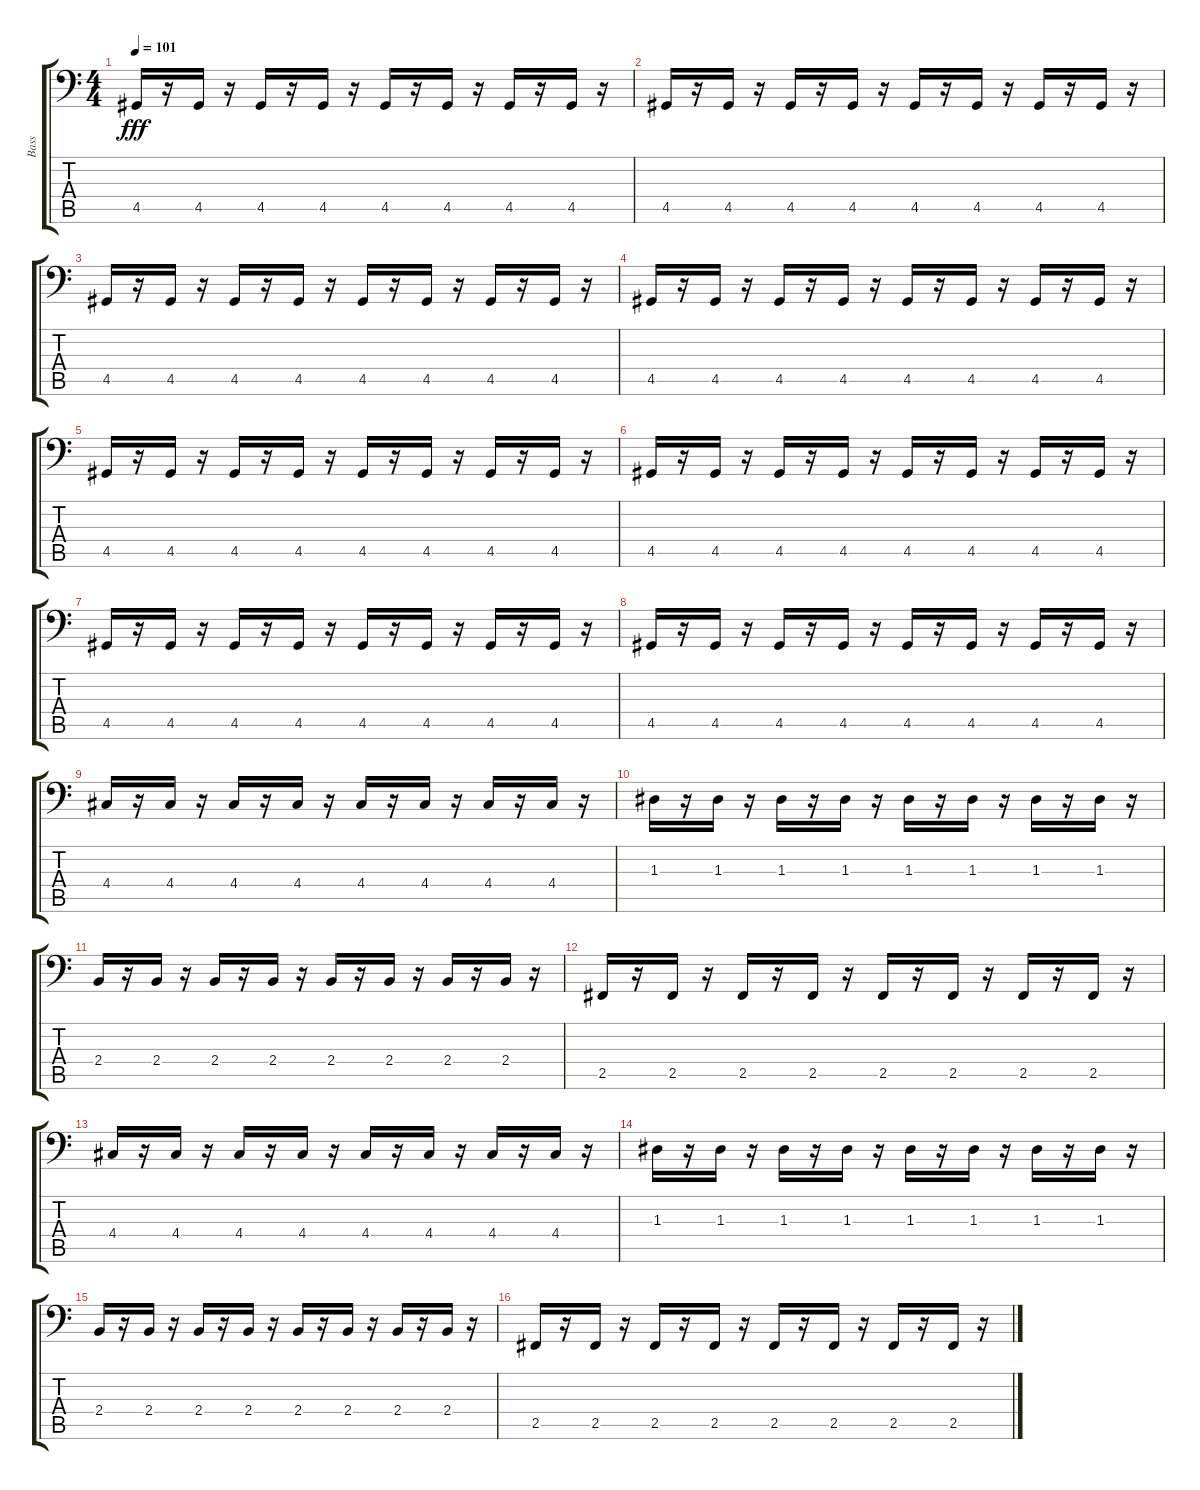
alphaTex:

\track ("Bass" "Bass") {instrument electricbassfinger}
\staff {score tabs}
\tuning (C3 G2 D2 A1 E1 B0) {hide}
\ts (4 4)
\tempo 101
\clef f4
\ks c
4.5.16{dy fff} r.16 4.5.16 r.16 4.5.16 r.16 4.5.16 r.16 4.5.16 r.16 4.5.16 r.16 4.5.16 r.16 4.5.16 r.16 |
4.5.16 r.16 4.5.16 r.16 4.5.16 r.16 4.5.16 r.16 4.5.16 r.16 4.5.16 r.16 4.5.16 r.16 4.5.16 r.16 |
4.5.16 r.16 4.5.16 r.16 4.5.16 r.16 4.5.16 r.16 4.5.16 r.16 4.5.16 r.16 4.5.16 r.16 4.5.16 r.16 |
4.5.16 r.16 4.5.16 r.16 4.5.16 r.16 4.5.16 r.16 4.5.16 r.16 4.5.16 r.16 4.5.16 r.16 4.5.16 r.16 |
4.5.16 r.16 4.5.16 r.16 4.5.16 r.16 4.5.16 r.16 4.5.16 r.16 4.5.16 r.16 4.5.16 r.16 4.5.16 r.16 |
4.5.16 r.16 4.5.16 r.16 4.5.16 r.16 4.5.16 r.16 4.5.16 r.16 4.5.16 r.16 4.5.16 r.16 4.5.16 r.16 |
4.5.16 r.16 4.5.16 r.16 4.5.16 r.16 4.5.16 r.16 4.5.16 r.16 4.5.16 r.16 4.5.16 r.16 4.5.16 r.16 |
4.5.16 r.16 4.5.16 r.16 4.5.16 r.16 4.5.16 r.16 4.5.16 r.16 4.5.16 r.16 4.5.16 r.16 4.5.16 r.16 |
4.4.16 r.16 4.4.16 r.16 4.4.16 r.16 4.4.16 r.16 4.4.16 r.16 4.4.16 r.16 4.4.16 r.16 4.4.16 r.16 |
1.3.16 r.16 1.3.16 r.16 1.3.16 r.16 1.3.16 r.16 1.3.16 r.16 1.3.16 r.16 1.3.16 r.16 1.3.16 r.16 |
2.4.16 r.16 2.4.16 r.16 2.4.16 r.16 2.4.16 r.16 2.4.16 r.16 2.4.16 r.16 2.4.16 r.16 2.4.16 r.16 |
2.5.16 r.16 2.5.16 r.16 2.5.16 r.16 2.5.16 r.16 2.5.16 r.16 2.5.16 r.16 2.5.16 r.16 2.5.16 r.16 |
4.4.16 r.16 4.4.16 r.16 4.4.16 r.16 4.4.16 r.16 4.4.16 r.16 4.4.16 r.16 4.4.16 r.16 4.4.16 r.16 |
1.3.16 r.16 1.3.16 r.16 1.3.16 r.16 1.3.16 r.16 1.3.16 r.16 1.3.16 r.16 1.3.16 r.16 1.3.16 r.16 |
2.4.16 r.16 2.4.16 r.16 2.4.16 r.16 2.4.16 r.16 2.4.16 r.16 2.4.16 r.16 2.4.16 r.16 2.4.16 r.16 |
2.5.16 r.16 2.5.16 r.16 2.5.16 r.16 2.5.16 r.16 2.5.16 r.16 2.5.16 r.16 2.5.16 r.16 2.5.16 r.16
